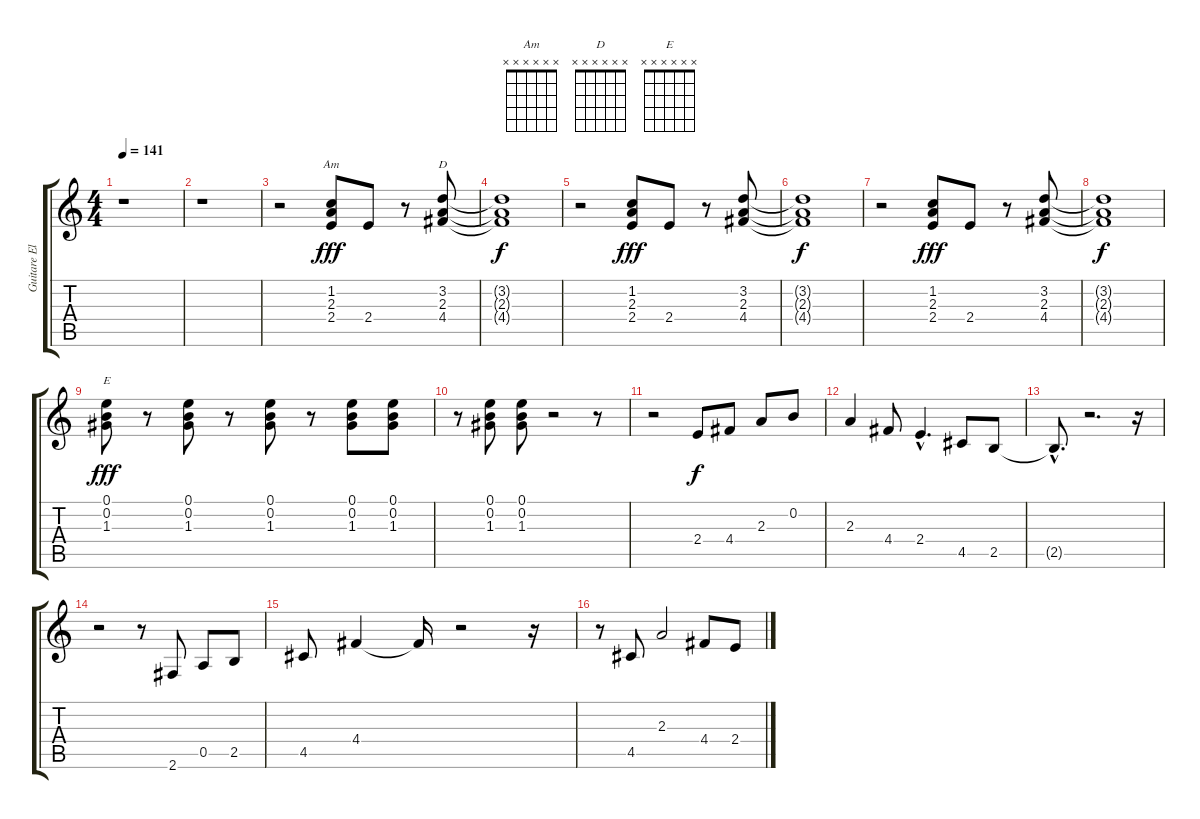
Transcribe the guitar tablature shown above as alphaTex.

\track ("Guitare Electrique" "Guitare El") {instrument overdrivenguitar}
\staff {score tabs}
\tuning (E4 B3 G3 D3 A2 E2) {hide}
\chord ("Am" x x x x x x) {firstfret 0}
\chord ("D" x x x x x x) {firstfret 0}
\chord ("E" x x x x x x) {firstfret 0}
\ts (4 4)
\tempo 141
\clef g2
\ks c
r.1{dy fff instrument overdrivenguitar} |
r.1 |
r.2 (1.2 2.3 2.4).8{ch "Am"} 2.4.8 r.8 (3.2 2.3 4.4).8{ch "D"} |
(3.2{t} 2.3{t} 4.4{t}).1{dy f} |
r.2 (1.2 2.3 2.4).8{dy fff} 2.4.8 r.8 (3.2 2.3 4.4).8 |
(3.2{t} 2.3{t} 4.4{t}).1{dy f} |
r.2 (1.2 2.3 2.4).8{dy fff} 2.4.8 r.8 (3.2 2.3 4.4).8 |
(3.2{t} 2.3{t} 4.4{t}).1{dy f} |
(0.1 0.2 1.3).8{ch "E" dy fff} r.8 (0.1 0.2 1.3).8 r.8 (0.1 0.2 1.3).8 r.8 (0.1 0.2 1.3).8 (0.1 0.2 1.3).8 |
r.8 (0.1 0.2 1.3).8 (0.1 0.2 1.3).8 r.2 r.8 |
r.2 2.4.8{dy f} 4.4.8 2.3.8 0.2.8 |
2.3.4 4.4.8 2.4{hac}.4{d} 4.5.8 2.5.8 |
2.5{hac t}.8{d} r.2{d} r.16 |
r.2 r.8 2.6.8 0.5.8 2.5.8 |
4.5.8 4.4.4 4.4{t}.16 r.2 r.16 |
r.8 4.5.8 2.3.2 4.4.8 2.4.8
